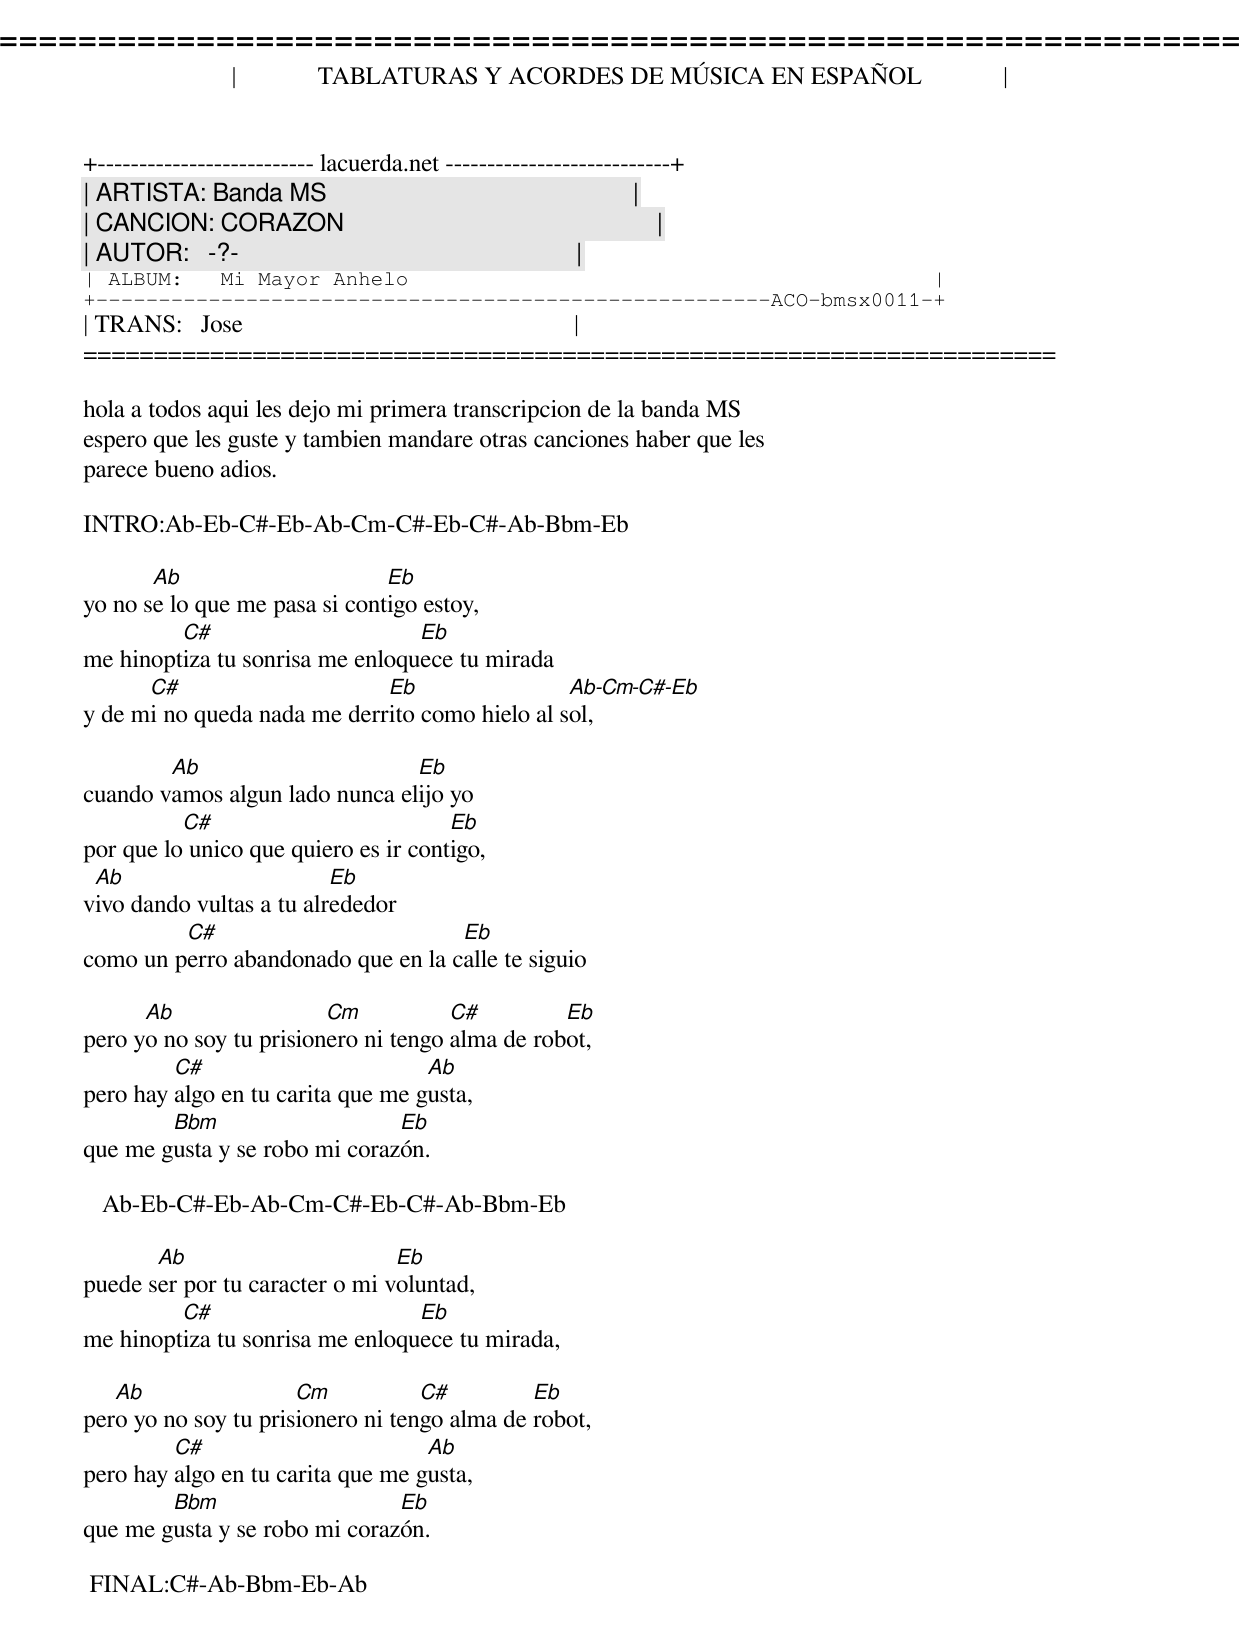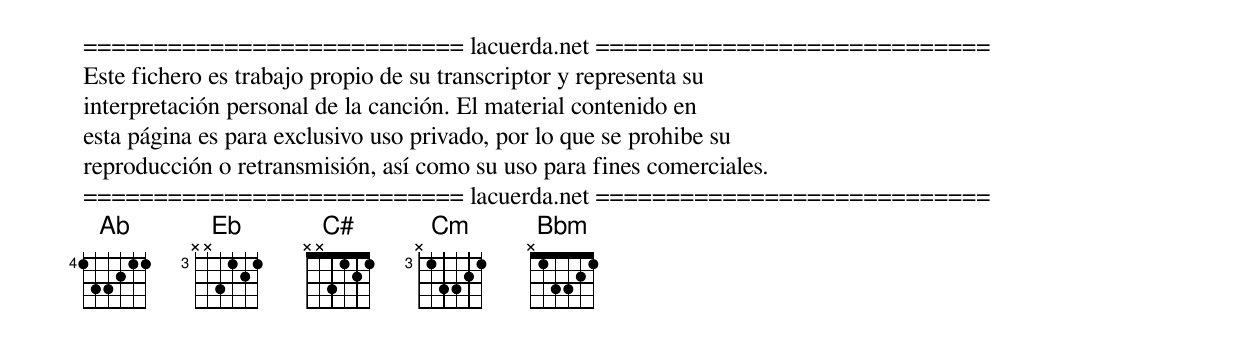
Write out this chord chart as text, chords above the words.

=====================================================================
|             TABLATURAS Y ACORDES DE MÚSICA EN ESPAÑOL             |
+-------------------------- lacuerda.net ---------------------------+
| ARTISTA: Banda MS                                                 |
| CANCION: CORAZON                                                  |
| AUTOR:   -?-                                                      |
| ALBUM:   Mi Mayor Anhelo                                          |
+------------------------------------------------------ACO-bmsx0011-+
| TRANS:   Jose                                                     |
=====================================================================

hola a todos aqui les dejo mi primera transcripcion de la banda MS
espero que les guste y tambien mandare otras canciones haber que les
parece bueno adios.

INTRO:Ab-Eb-C#-Eb-Ab-Cm-C#-Eb-C#-Ab-Bbm-Eb

       Ab                      Eb
yo no se lo que me pasa si contigo estoy,
         C#                      Eb
me hinoptiza tu sonrisa me enloquece tu mirada
      C#                     Eb                 Ab-Cm-C#-Eb
y de mi no queda nada me derrito como hielo al sol,

        Ab                      Eb
cuando vamos algun lado nunca elijo yo
          C#                          Eb
por que lo unico que quiero es ir contigo,
 Ab                       Eb
vivo dando vultas a tu alrededor
         C#                         Eb
como un perro abandonado que en la calle te siguio

      Ab                 Cm           C#         Eb
pero yo no soy tu prisionero ni tengo alma de robot,
         C#                        Ab
pero hay algo en tu carita que me gusta,
        Bbm                    Eb
que me gusta y se robo mi corazón.

   Ab-Eb-C#-Eb-Ab-Cm-C#-Eb-C#-Ab-Bbm-Eb

       Ab                       Eb
puede ser por tu caracter o mi voluntad,
         C#                      Eb
me hinoptiza tu sonrisa me enloquece tu mirada,

   Ab                 Cm           C#         Eb
pero yo no soy tu prisionero ni tengo alma de robot,
         C#                        Ab
pero hay algo en tu carita que me gusta,
        Bbm                    Eb
que me gusta y se robo mi corazón.

 FINAL:C#-Ab-Bbm-Eb-Ab


=========================== lacuerda.net ============================
Este fichero es trabajo propio de su transcriptor y representa su
interpretación personal de la canción. El material contenido en
esta página es para exclusivo uso privado, por lo que se prohibe su
reproducción o retransmisión, así como su uso para fines comerciales.
=========================== lacuerda.net ============================
